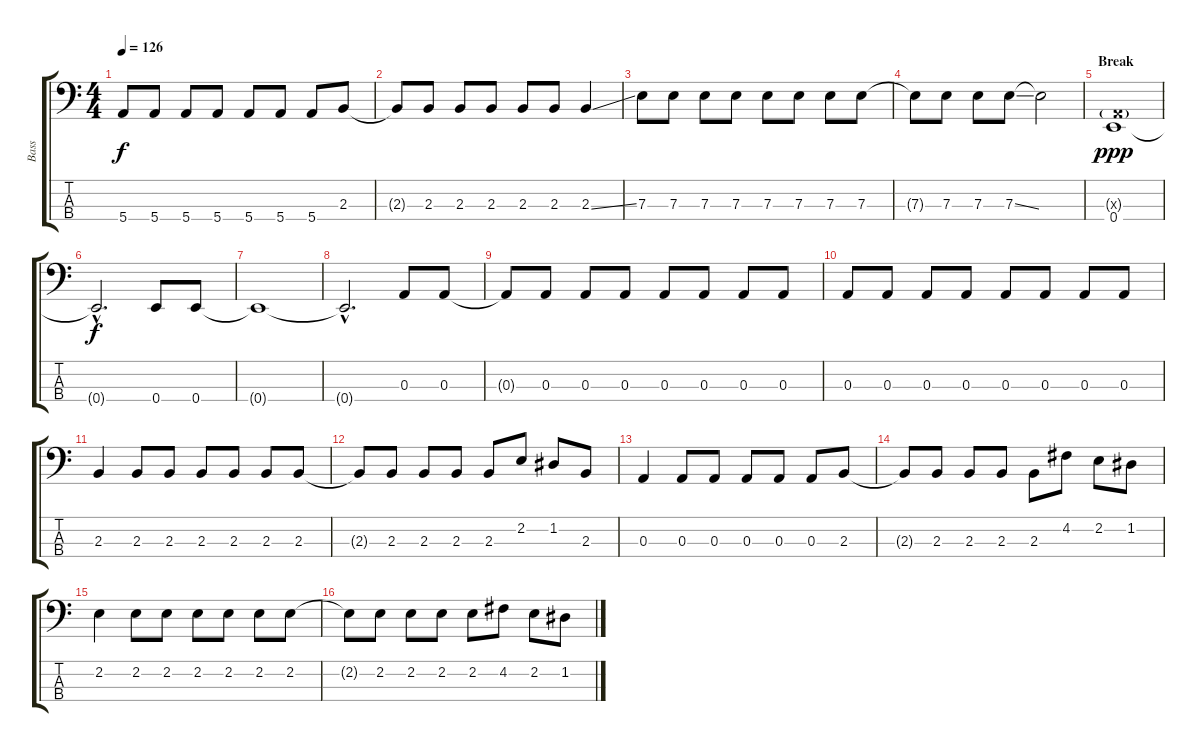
\track ("Bass" "Bass") {instrument electricbassfinger}
\staff {score tabs}
\tuning (G2 D2 A1 E1) {hide}
\ts (4 4)
\tempo 126
\clef f4
\ks c
5.4.8{dy f} 5.4.8 5.4.8 5.4.8 5.4.8 5.4.8 5.4.8 2.3.8 |
2.3{t}.8 2.3.8 2.3.8 2.3.8 2.3.8 2.3.8 2.3{ss}.4 |
7.3.8 7.3.8 7.3.8 7.3.8 7.3.8 7.3.8 7.3.8 7.3.8 |
7.3{t}.8 7.3.8 7.3.8 7.3{ss}.8 7.3{t}.2 |
\section ("" "Break")
(0.3{g x} 0.4).1{dy ppp} |
0.4{hac t}.2{d dy f} 0.4.8 0.4.8 |
0.4{t}.1 |
0.4{hac t}.2{d} 0.3.8 0.3.8 |
0.3{t}.8 0.3.8 0.3.8 0.3.8 0.3.8 0.3.8 0.3.8 0.3.8 |
0.3.8 0.3.8 0.3.8 0.3.8 0.3.8 0.3.8 0.3.8 0.3.8 |
2.3.4 2.3.8 2.3.8 2.3.8 2.3.8 2.3.8 2.3.8 |
2.3{t}.8 2.3.8 2.3.8 2.3.8 2.3.8 2.2.8 1.2.8 2.3.8 |
0.3.4 0.3.8 0.3.8 0.3.8 0.3.8 0.3.8 2.3.8 |
2.3{t}.8 2.3.8 2.3.8 2.3.8 2.3.8 4.2.8 2.2.8 1.2.8 |
2.2.4 2.2.8 2.2.8 2.2.8 2.2.8 2.2.8 2.2.8 |
2.2{t}.8 2.2.8 2.2.8 2.2.8 2.2.8 4.2.8 2.2.8 1.2.8
